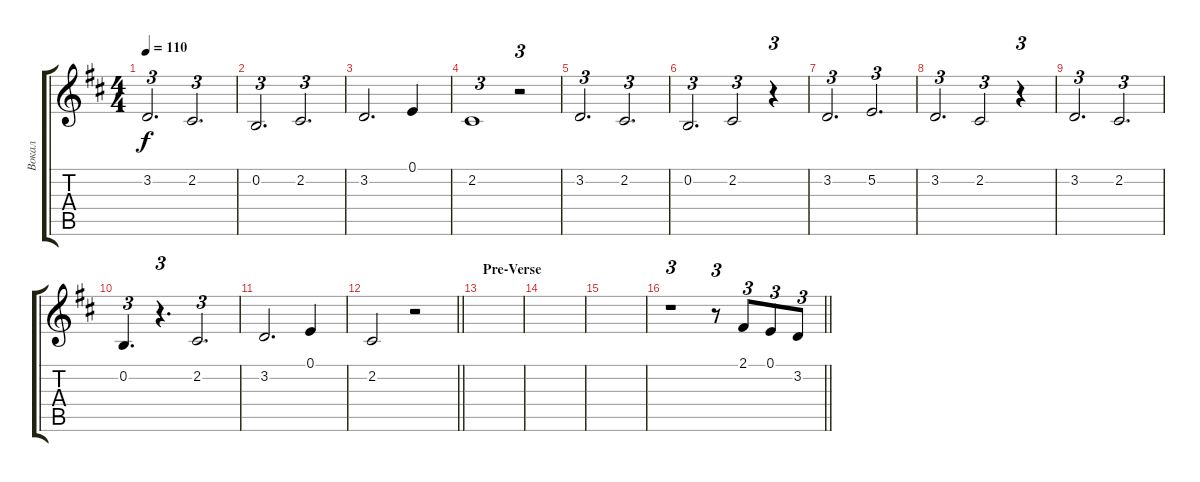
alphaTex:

\track ("Вокал" "Вокал") {instrument fx7echoes}
\staff {score tabs}
\tuning (E4 B3 G3 D3 A2 E2) {hide}
\ts (4 4)
\tempo 110
\clef g2
\ks bminor
3.2.2{d tu (3 2) dy f} 2.2.2{d tu (3 2)} |
0.2.2{d tu (3 2)} 2.2.2{d tu (3 2)} |
3.2.2{d} 0.1.4 |
2.2.1{tu (3 2)} r.2{tu (3 2)} |
3.2.2{d tu (3 2)} 2.2.2{d tu (3 2)} |
0.2.2{d tu (3 2)} 2.2.2{tu (3 2)} r.4{tu (3 2)} |
3.2.2{d tu (3 2)} 5.2.2{d tu (3 2)} |
3.2.2{d tu (3 2)} 2.2.2{tu (3 2)} r.4{tu (3 2)} |
3.2.2{d tu (3 2)} 2.2.2{d tu (3 2)} |
0.2.4{d tu (3 2)} r.4{d tu (3 2)} 2.2.2{d tu (3 2)} |
3.2.2{d} 0.1.4 |
\barLineRight lightlight
2.2.2 r.2 |
\section ("" "Pre-Verse")
|
|
|
\barLineRight lightlight
r.1{tu (3 2)} r.8{tu (3 2)} 2.1.8{tu (3 2)} 0.1.8{tu (3 2)} 3.2.8{tu (3 2)}
